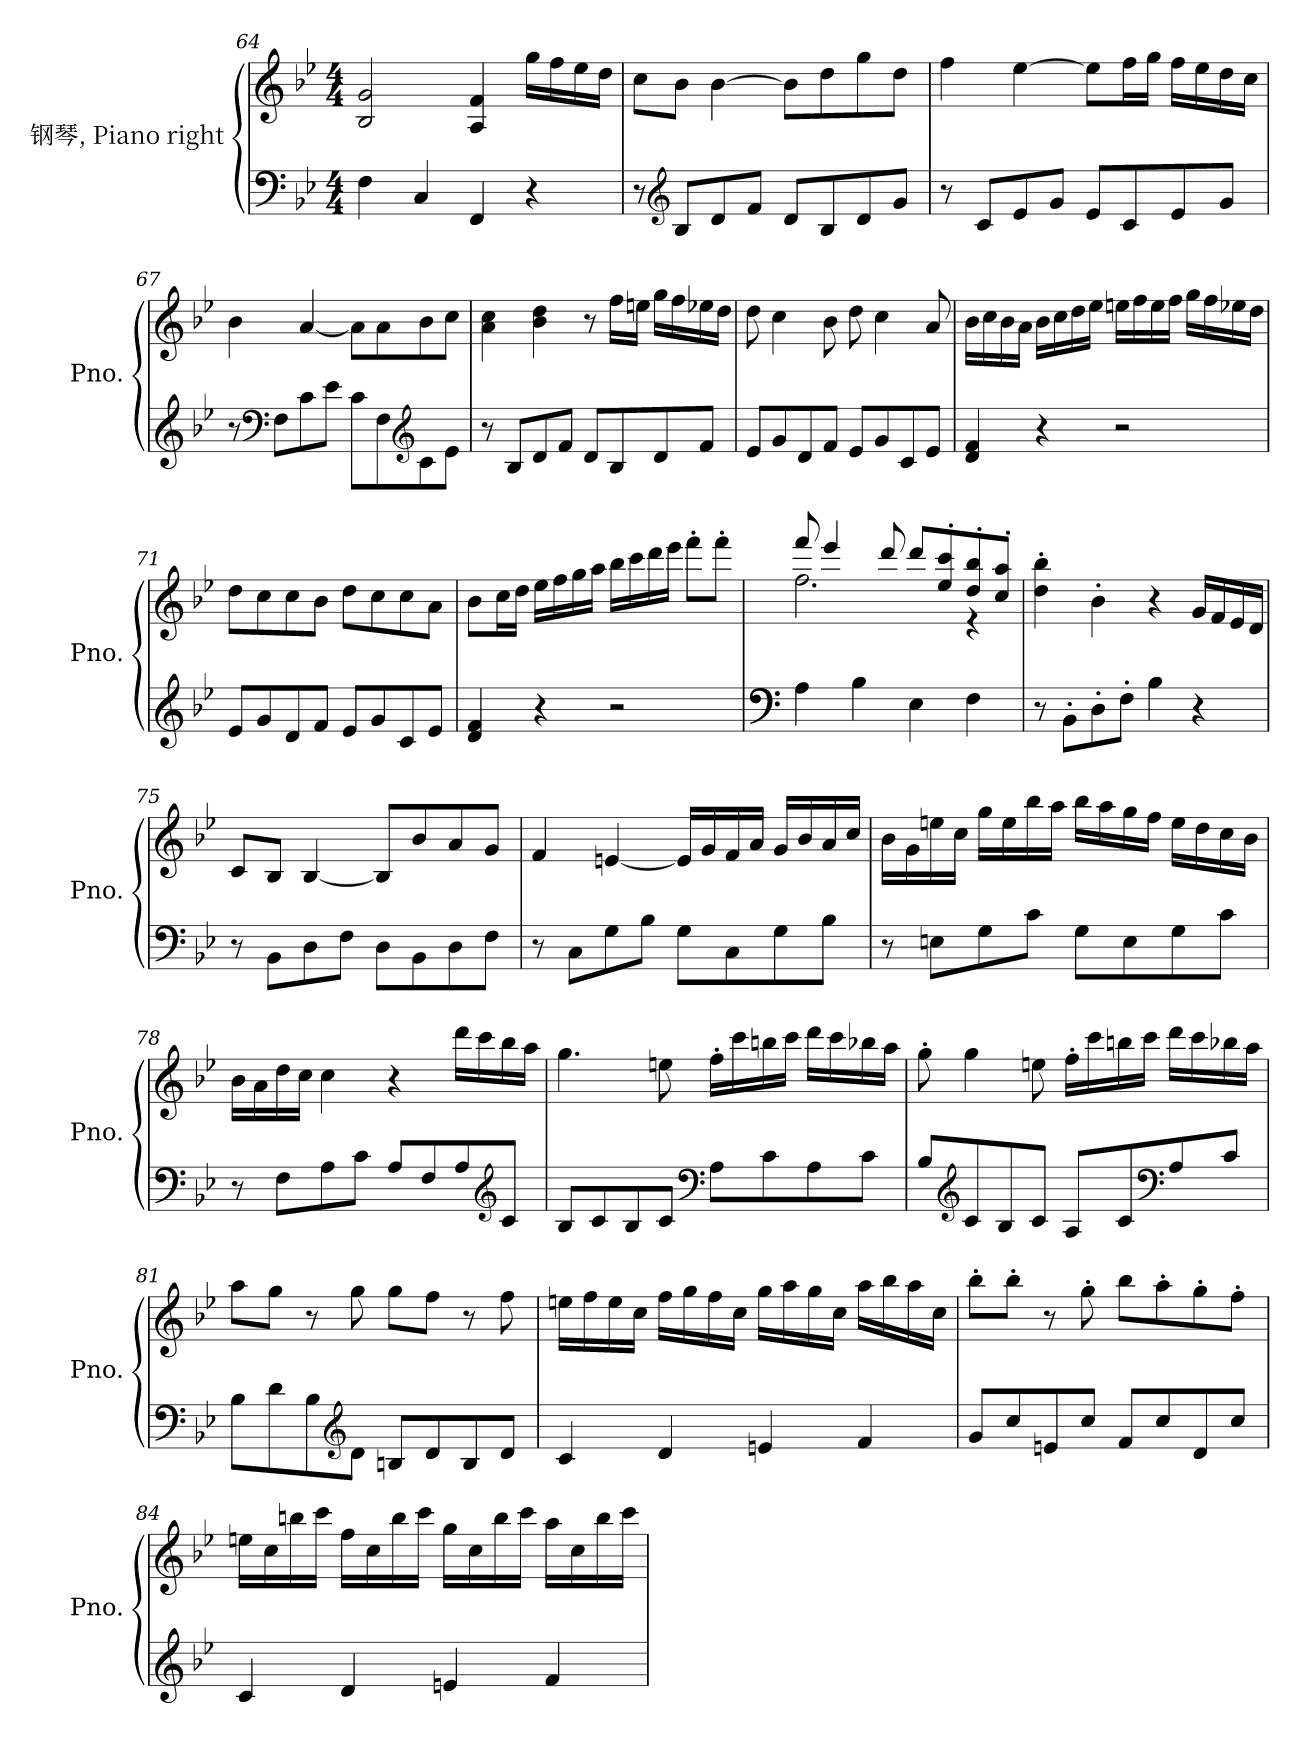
**kern	**kern
*part1	*part1
*staff2	*staff1
*I"钢琴, Piano right	*
*I'Pno.	*
!!LO:PB:g=z
*clefF4	*clefG2
*k[b-e-]	*k[b-e-]
*M4/4	*M4/4
*MM92	*MM92
=64	=64
4F\	2B-/ 2g/
4C/	.
4FF/	4A/ 4f/
*	*MM117
4r	16gg\LL
.	16ff\
.	16ee-\
.	16dd\JJ
=65	=65
*	*MM115
8r	8cc\L
*clefG2	*
8B-/L	8b-\J
8d/	[4b-\
8f/J	.
8d/L	8b-\L]
*	*MM117
8B-/	8dd\
8d/	8gg\
*	*MM113
8g/J	8dd\J
=66	=66
*	*MM115
8r	4ff\
8c/L	.
8e-/	[4ee-\
8g/J	.
8e-/L	8ee-\L]
*	*MM117
8c/	16ff\L
.	16gg\JJ
8e-/	16ff\LL
.	16ee-\
8g/J	16dd\
.	16cc\JJ
=67	=67
8r	4b-\
*clefF4	*
8F\L	.
*	*MM117
8c\	[4a/
8e-\J	.
8c\L	8a\L]
*	*MM115
8F\	8a\
*clefG2	*
*	*MM117
8c\	8b-\
*	*MM111
8e-\J	8cc\J
!!LO:LB:g=z
=68	=68
*	*MM115
8r	4a\ 4cc\
8B-/L	.
8d/	4b-\ 4dd\
8f/J	.
8d/L	8r
*	*MM120
8B-/	16ff\LL
.	16een\JJ
*	*MM118
8d/	16gg\LL
.	16ff\
8f/J	16ee-X\
.	16dd\JJ
=69	=69
*	*MM115
8e-/L	8dd\
8g/	4cc\
8d/	.
*	*MM117
8f/J	8b-\
*	*MM115
8e-/L	8dd\
8g/	4cc\
8c/	.
*	*MM117
8e-/J	8a/
=70	=70
*	*MM118
4d/ 4f/	16b-\LL
.	16cc\
.	16b-\
.	16a\JJ
4r	16b-\LL
.	16cc\
.	16dd\
.	16ee-\JJ
2r	16een\LL
.	16ff\
.	16ee\
*	*MM113
.	16ff\JJ
*	*MM119
.	16gg\LL
.	16ff\
.	16ee-X\
*	*MM112
.	16dd\JJ
!!LO:LB:g=z
=71	=71
*	*MM118
8e-/L	8dd\L
8g/	8cc\
8d/	8cc\
8f/J	8b-\J
8e-/L	8dd\L
8g/	8cc\
8c/	8cc\
8e-/J	8a\J
=72	=72
4d/ 4f/	8b-\L
.	16cc\L
.	16dd\JJ
4r	16ee-\LL
.	16ff\
.	16gg\
.	16aa\JJ
2r	16bb-\LL
.	16ccc\
.	16ddd\
.	16eee-\JJ
.	8fff'\L
.	8fff'\J
=73	=73
*clefF4	*
*	*MM116
*	*^
4A\	8fff/	2.ff\
.	4eee-/	.
4B-\	.	.
*	*MM118	*
.	8ddd/	.
4E-\	8ddd/L	.
.	8ee-/' 8ccc/'	.
4F\	8dd/' 8bb-/'	4r
*	*MM110	*
.	8cc/' 8aa/'J	.
*	*v	*v
=74	=74
*	*MM115
8r	4dd\' 4bb-\'
8BB-'\L	.
8D'\	4b-'\
8F'\J	.
*	*MM105
4B-\	4r
*	*MM117
4r	16g/LL
.	16f/
.	16e-/
.	16d/JJ
!!LO:LB:g=z
=75	=75
*	*MM115
8r	8c/L
8BB-\L	8B-/J
8D\	[4B-/
8F\J	.
8D\L	8B-/L]
*	*MM114
8BB-\	8b-/
8D\	8a/
*	*MM108
8F\J	8g/J
=76	=76
*	*MM114
8r	4f/
8C\L	.
8G\	[4en/
8B-\J	.
*	*MM117
8G\L	16e/LL]
.	16g/
8C\	16f/
.	16a/JJ
8G\	16g/LL
.	16b-/
8B-\J	16a/
.	16cc/JJ
=77	=77
*	*MM118
8r	16b-\LL
.	16g\
8En\L	16een\
*	*MM120
.	16cc\JJ
8G\	16gg\LL
.	16ee\
*	*MM122
8c\J	16bb-\
.	16aa\JJ
8G\L	16bb-\LL
*	*MM121
.	16aa\
8E\	16gg\
.	16ff\JJ
8G\	16ee\LL
.	16dd\
*	*MM118
8c\J	16cc\
.	16b-\JJ
!!LO:LB:g=z
=78	=78
*	*MM114
8r	16b-\LL
*	*MM111
.	16a\
*	*MM114
8F\L	16dd\
.	16cc\JJ
8A\	4cc\
8c\J	.
8A/L	4r
8F/	.
*	*MM117
8A/	16ddd\LL
.	16ccc\
*clefG2	*
8c/J	16bb-\
.	16aa\JJ
=79	=79
*	*MM115
8B-/L	4.gg\
8c/	.
8B-/	.
8c/J	8een\
*clefF4	*
*	*MM120
8A\L	16ff'\LL
*	*MM118
.	16ccc\
8c\	16bbn\
.	16ccc\JJ
8A\	16ddd\LL
.	16ccc\
8c\J	16bb-X\
.	16aa\JJ
!!LO:LB:g=z
=80	=80
*	*MM114
8B-/L	8gg'\
*clefG2	*
*	*MM115
8c/	4gg\
8B-/	.
8c/J	8een\
*	*MM120
8A/L	16ff'\LL
*	*MM118
.	16ccc\
8c/	16bbn\
.	16ccc\JJ
*clefF4	*
8A/	16ddd\LL
.	16ccc\
8c/J	16bb-X\
.	16aa\JJ
=81	=81
*	*MM115
8B-\L	8aa\L
8d\	8gg\J
8B-\	8r
*clefG2	*
8d\J	8gg\
8Bn/L	8gg\L
8d/	8ff\J
*	*MM119
8B/	8r
*	*MM118
8d/J	8ff\
!!LO:PB:g=z
=82	=82
*	*MM119
4c/	16een\LL
.	16ff\
.	16ee\
.	16cc\JJ
4d/	16ff\LL
.	16gg\
.	16ff\
.	16cc\JJ
4en/	16gg\LL
.	16aa\
.	16gg\
.	16cc\JJ
*	*MM118
4f/	16aa\LL
.	16bb-\
.	16aa\
.	16cc\JJ
=83	=83
*	*MM115
8g/L	8bb-'\L
8cc/	8bb-'\J
8en/	8r
*	*MM117
8cc/J	8gg'\
8f/L	8bb-\L
8cc/	8aa'\
8d/	8gg'\
8cc/J	8ff'\J
=84	=84
*	*MM119
4c/	16een\LL
.	16cc\
.	16bbn\
.	16ccc\JJ
4d/	16ff\LL
.	16cc\
.	16bb\
.	16ccc\JJ
4en/	16gg\LL
.	16cc\
.	16bb\
.	16ccc\JJ
4f/	16aa\LL
.	16cc\
.	16bb\
.	16ccc\JJ
=	=
*-	*-
